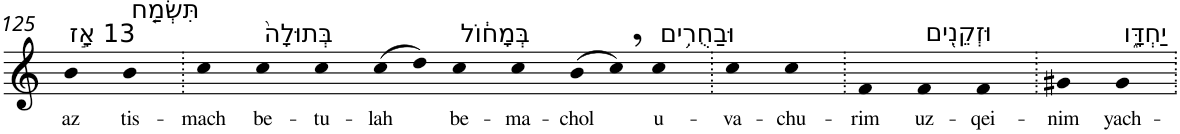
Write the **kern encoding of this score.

**kern	**text
*part1	*part1
*staff1	*staff1
*I"Piano	*
*I'Pno	*
!!LO:PB:g=z
*clefG2	*
*k[]	*
=125	=125
!LO:TX:a:t=13 אָ֣ז	!
!	!LO:LY:b
4b	az
!LO:TX:a:t=תִּשְׂמַ֤ח	!
!	!LO:LY:b
4b	tis-
=126.	=126.
!	!LO:LY:b
4cc	-mach
!LO:TX:a:t=בְּתוּלָה֙	!
!	!LO:LY:b
4cc	be-
!	!LO:LY:b
4cc	-tu-
!	!LO:LY:b
(>8cc	-lah
8dd)	.
!LO:TX:a:t=בְּמָח֔וֹל	!
!	!LO:LY:b
4cc	be-
!	!LO:LY:b
4cc	-ma-
!	!LO:LY:b
(>8b	-chol
8cc,)	.
!LO:TX:a:t=וּבַחֻרִ֥ים	!
!	!LO:LY:b
4cc	u-
=127.	=127.
!	!LO:LY:b
4cc	-va-
!	!LO:LY:b
4cc	-chu-
=128.	=128.
!	!LO:LY:b
4f	-rim
!LO:TX:a:t=וּזְקֵנִ֖ים	!
!	!LO:LY:b
4f	uz-
!	!LO:LY:b
4f	-qei-
=129.	=129.
!	!LO:LY:b
4g#X	-nim
!LO:TX:a:t=יַחְדָּ֑ו	!
!	!LO:LY:b
4g#	yach-
=.	=.
*-	*-
